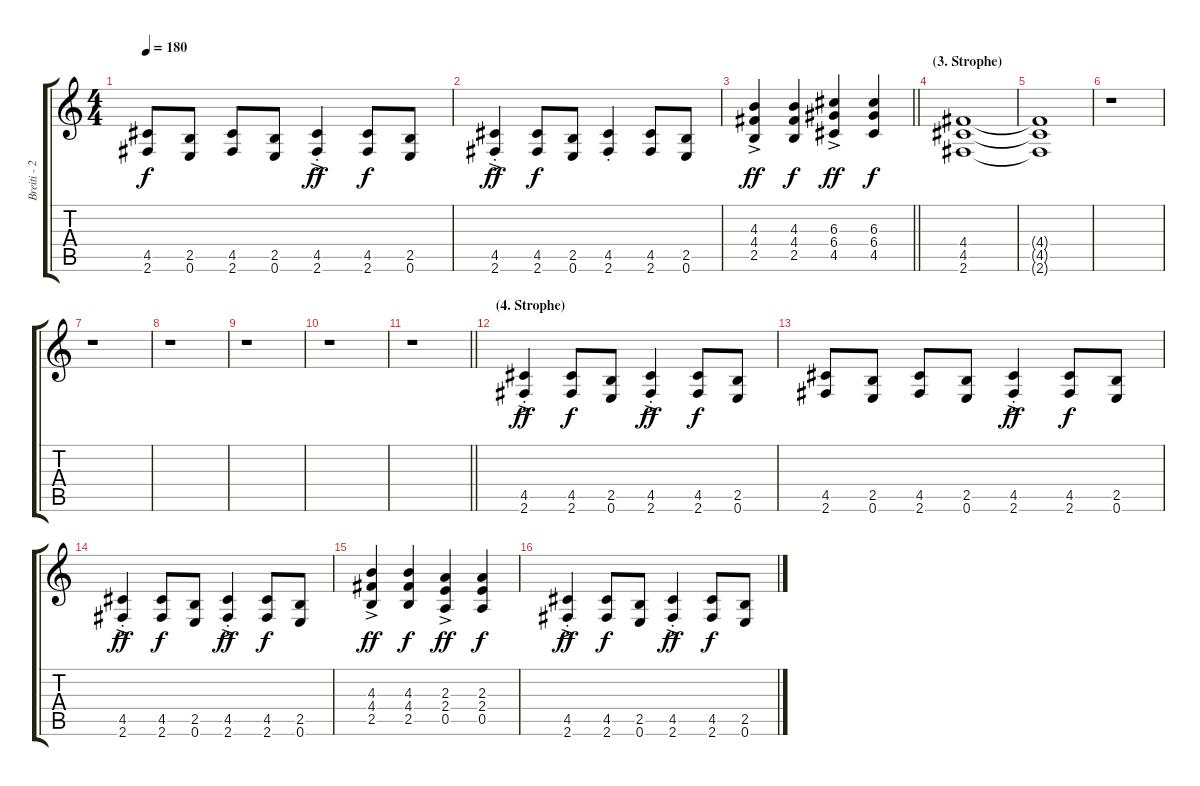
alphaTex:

\track ("Breiti - 2. Gitarre" "Breiti - 2") {instrument distortionguitar}
\staff {score tabs}
\tuning (E4 B3 G3 D3 A2 E2) {hide}
\ts (4 4)
\tempo 180
\clef g2
\ks c
(4.5 2.6).8{dy f} (2.5 0.6).8 (4.5 2.6).8 (2.5 0.6).8 (4.5{ac st} 2.6{ac st}).4{dy ff} (4.5 2.6).8{dy f} (2.5 0.6).8 |
(4.5{ac st} 2.6{ac st}).4{dy ff} (4.5 2.6).8{dy f} (2.5 0.6).8 (4.5{st} 2.6{st}).4 (4.5 2.6).8 (2.5 0.6).8 |
\barLineRight lightlight
(4.3{ac} 4.4{ac} 2.5{ac}).4{dy ff} (4.3 4.4 2.5).4{dy f} (6.3{ac} 6.4 4.5{ac}).4{dy ff} (6.3 6.4 4.5).4{dy f} |
\section ("" "(3. Strophe)")
(4.4 4.5 2.6).1{volume 6} |
(4.4{t} 4.5{t} 2.6{t}).1 |
r.1 |
r.1 |
r.1 |
r.1 |
r.1 |
\barLineRight lightlight
r.1 |
\section ("" "(4. Strophe)")
(4.5{ac st} 2.6{ac st}).4{dy ff volume 10} (4.5 2.6).8{dy f} (2.5 0.6).8 (4.5{ac st} 2.6{ac st}).4{dy ff} (4.5 2.6).8{dy f} (2.5 0.6).8 |
(4.5 2.6).8 (2.5 0.6).8 (4.5 2.6).8 (2.5 0.6).8 (4.5{ac st} 2.6{ac st}).4{dy ff} (4.5 2.6).8{dy f} (2.5 0.6).8 |
(4.5{ac st} 2.6{ac st}).4{dy ff} (4.5 2.6).8{dy f} (2.5 0.6).8 (4.5{ac st} 2.6{ac st}).4{dy ff} (4.5 2.6).8{dy f} (2.5 0.6).8 |
(4.3{ac} 4.4{ac} 2.5{ac}).4{dy ff} (4.3 4.4 2.5).4{dy f} (2.3{ac} 2.4{ac} 0.5{ac}).4{dy ff} (2.3 2.4 0.5).4{dy f} |
(4.5{ac st} 2.6{ac st}).4{dy ff} (4.5 2.6).8{dy f} (2.5 0.6).8 (4.5{ac st} 2.6{ac st}).4{dy ff} (4.5 2.6).8{dy f} (2.5 0.6).8
